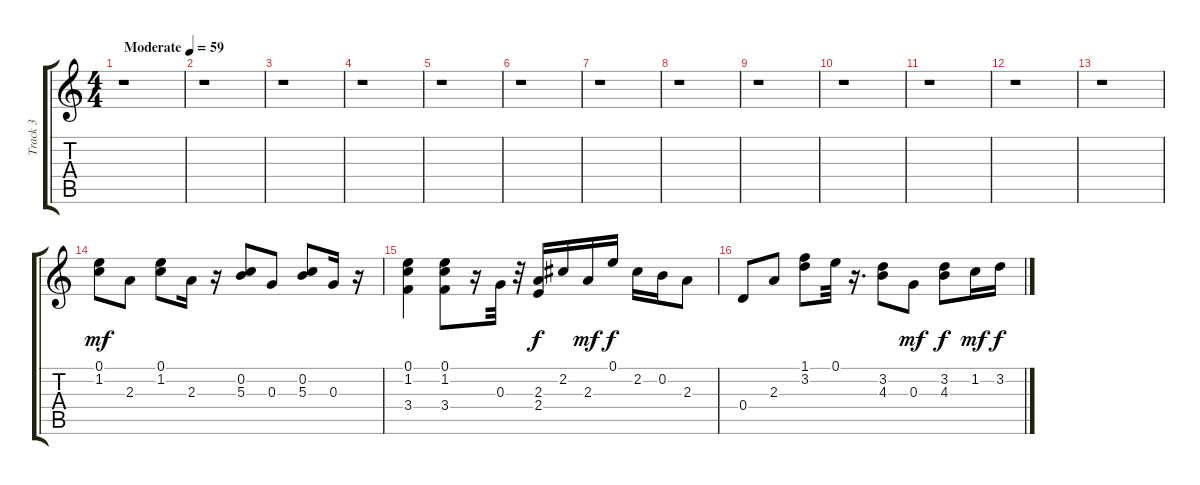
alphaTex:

\track ("Track 3" "Track 3") {instrument acousticguitarsteel}
\staff {score tabs}
\tuning (E4 B3 G3 D3 A2 E2) {hide}
\ts (4 4)
\tempo (59 "Moderate")
\clef g2
\ks c
r.1{dy mf instrument acousticguitarsteel} |
r.1 |
r.1 |
r.1 |
r.1 |
r.1 |
r.1 |
r.1 |
r.1 |
r.1 |
r.1 |
r.1 |
r.1 |
(0.1 1.2).8 2.3.8 (0.1 1.2).8 2.3.16 r.16 (0.2 5.3).8 0.3.8 (0.2 5.3).8 0.3.16 r.16 |
(0.1 1.2 3.4).4 (0.1 1.2 3.4).8 r.16 0.3.32 r.32 (2.3 2.4).16{dy f} 2.2.16 2.3.16{dy mf} 0.1.16{dy f} 2.2.16 0.2.16 2.3.8 |
0.4.8 2.3.8 (1.1 3.2).8 0.1.32 r.16{d} (3.2 4.3).8 0.3.8{dy mf} (3.2 4.3).8{dy f} 1.2.16{dy mf} 3.2.16{dy f}
